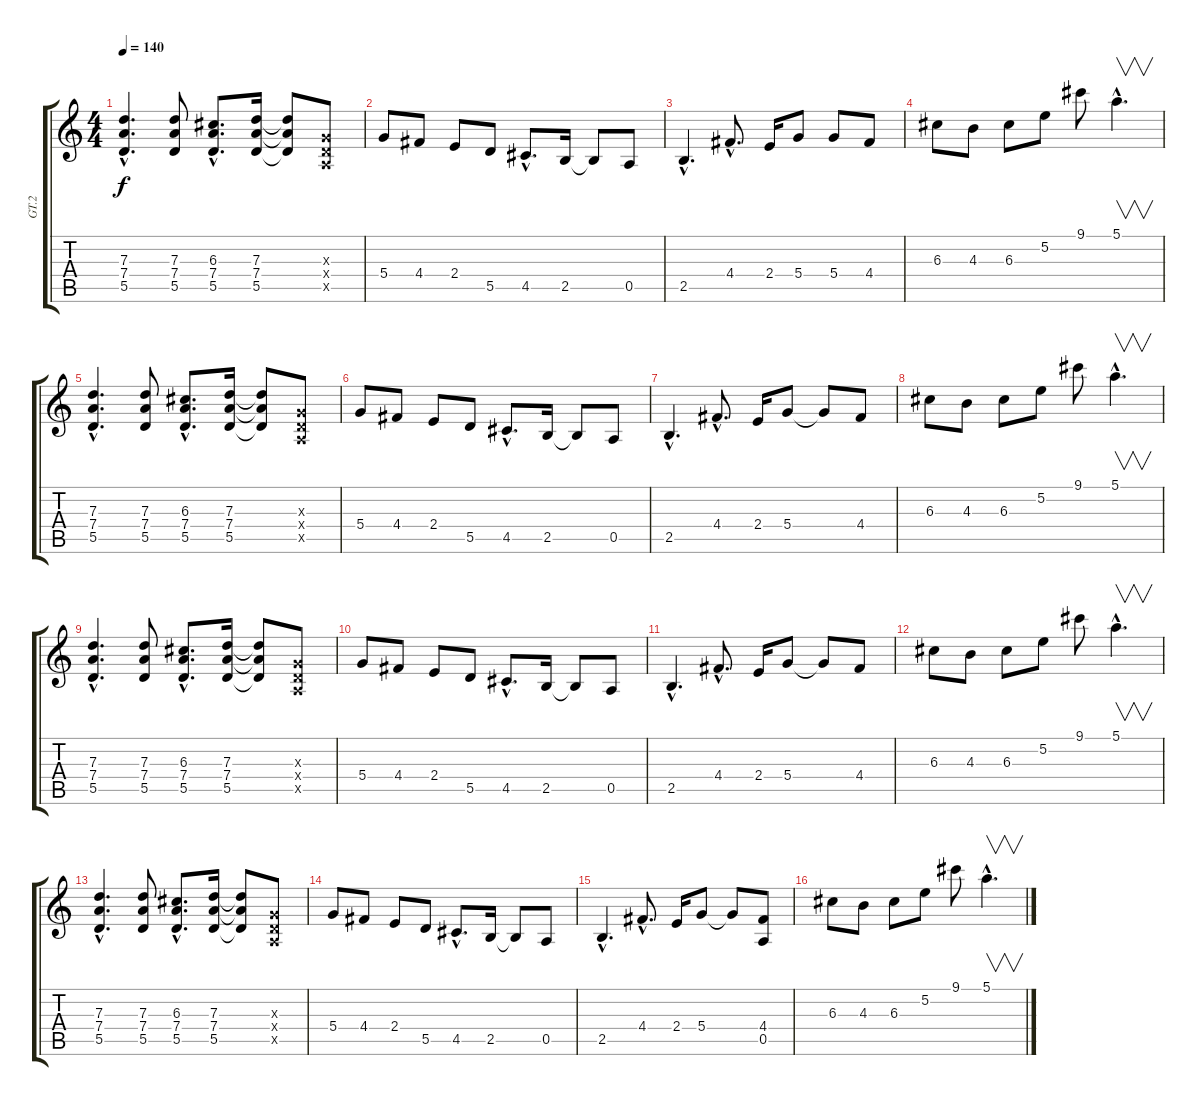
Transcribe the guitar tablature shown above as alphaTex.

\track ("GT.2" "GT.2") {instrument distortionguitar}
\staff {score tabs}
\tuning (E4 B3 G3 D3 A2 E2) {hide}
\ts (4 4)
\tempo 140
\clef g2
\ks c
(7.3{hac} 7.4{hac} 5.5{hac}).4{d dy f instrument distortionguitar} (7.3 7.4 5.5).8 (6.3{hac} 7.4{hac} 5.5{hac}).8{d} (7.3 7.4 5.5).16 (7.3{t} 7.4{t} 5.5{t}).8 (0.3{x} 0.4{x} 0.5{x}).8 |
5.4.8 4.4.8 2.4.8 5.5.8 4.5{hac}.8{d} 2.5.16 2.5{t}.8 0.5.8 |
2.5{hac}.4{d} 4.4{hac}.8{d} 2.4.16 5.4.8 5.4.8 4.4.8 |
6.3.8 4.3.8 6.3.8 5.2.8 9.1.8 5.1{hac}.4{v d} |
(7.3{hac} 7.4{hac} 5.5{hac}).4{d} (7.3 7.4 5.5).8 (6.3{hac} 7.4{hac} 5.5{hac}).8{d} (7.3 7.4 5.5).16 (7.3{t} 7.4{t} 5.5{t}).8 (0.3{x} 0.4{x} 0.5{x}).8 |
5.4.8 4.4.8 2.4.8 5.5.8 4.5{hac}.8{d} 2.5.16 2.5{t}.8 0.5.8 |
2.5{hac}.4{d} 4.4{hac}.8{d} 2.4.16 5.4.8 5.4{t}.8 4.4.8 |
6.3.8 4.3.8 6.3.8 5.2.8 9.1.8 5.1{hac}.4{v d} |
(7.3{hac} 7.4{hac} 5.5{hac}).4{d} (7.3 7.4 5.5).8 (6.3{hac} 7.4{hac} 5.5{hac}).8{d} (7.3 7.4 5.5).16 (7.3{t} 7.4{t} 5.5{t}).8 (0.3{x} 0.4{x} 0.5{x}).8 |
5.4.8 4.4.8 2.4.8 5.5.8 4.5{hac}.8{d} 2.5.16 2.5{t}.8 0.5.8 |
2.5{hac}.4{d} 4.4{hac}.8{d} 2.4.16 5.4.8 5.4{t}.8 4.4.8 |
6.3.8 4.3.8 6.3.8 5.2.8 9.1.8 5.1{hac}.4{v d} |
(7.3{hac} 7.4{hac} 5.5{hac}).4{d} (7.3 7.4 5.5).8 (6.3{hac} 7.4{hac} 5.5{hac}).8{d} (7.3 7.4 5.5).16 (7.3{t} 7.4{t} 5.5{t}).8 (0.3{x} 0.4{x} 0.5{x}).8 |
5.4.8 4.4.8 2.4.8 5.5.8 4.5{hac}.8{d} 2.5.16 2.5{t}.8 0.5.8 |
2.5{hac}.4{d} 4.4{hac}.8{d} 2.4.16 5.4.8 5.4{t}.8 (4.4 0.5).8 |
6.3.8 4.3.8 6.3.8 5.2.8 9.1.8 5.1{hac}.4{v d}
